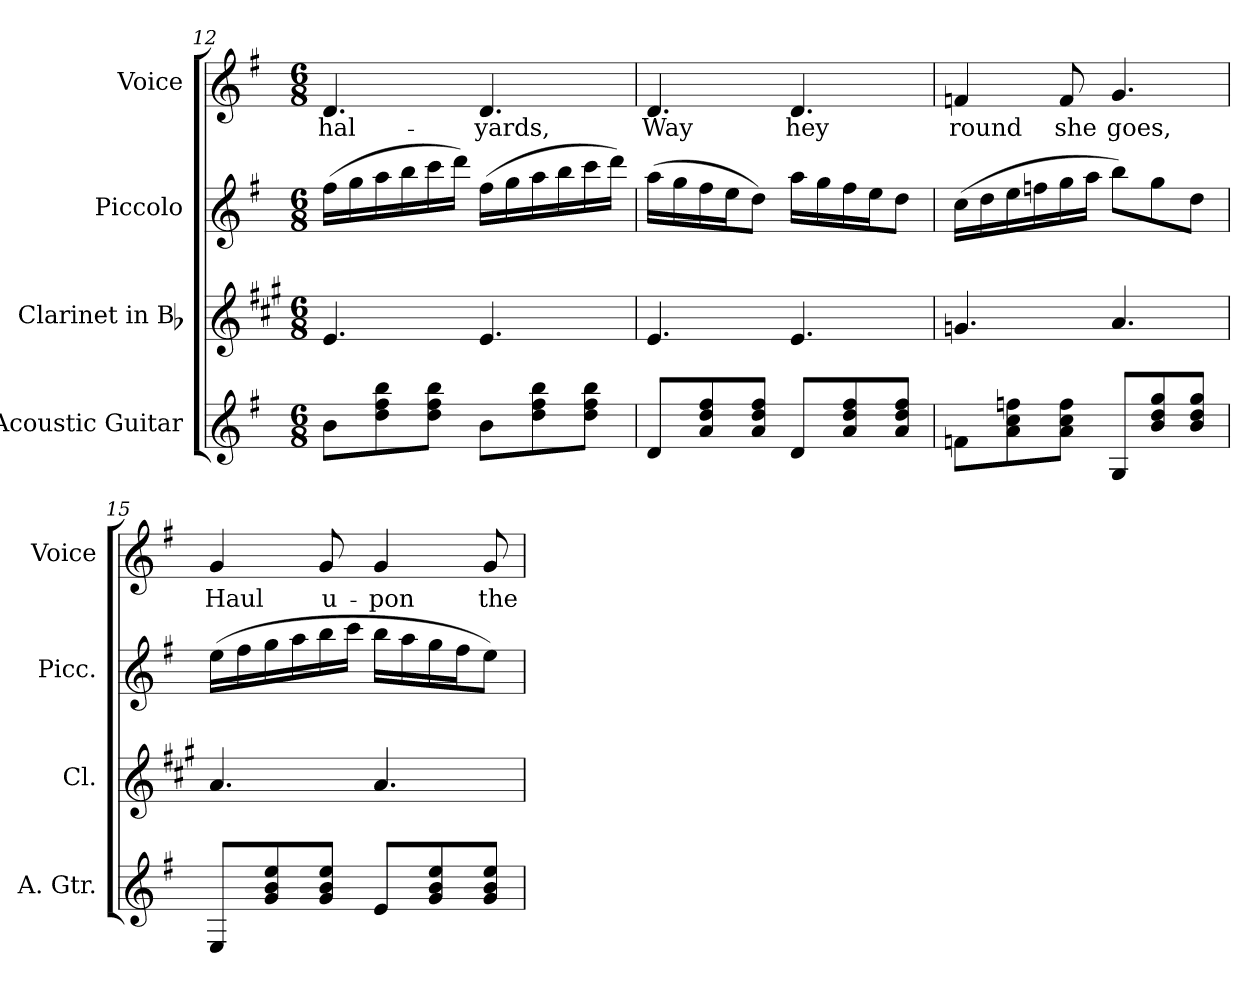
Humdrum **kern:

**kern	**kern	**kern	**kern	**text
*part4	*part3	*part2	*part1	*part1
*staff4	*staff3	*staff2	*staff1	*staff1
*I"Acoustic Guitar	*I"Clarinet in Bb	*I"Piccolo	*I"Voice	*
*I'A. Gtr.	*I'Cl.	*I'Picc.	*I'Voice	*
*clefG2	*clefG2	*clefG2	*clefG2	*
*ITrd7c12	*ITrd1c2	*ITrd-7c-12	*	*
*k[f#]	*k[f#]	*k[f#]	*k[f#]	*
*G:	*G:	*G:	*G:	*
*M6/8	*M6/8	*M6/8	*M6/8	*
=12	=12	=12	=12	=12
!	!	!	!	!LO:LY:b:color=#000000
8Bi\L	4.di/	(16fff#i\LL	4.di/	hal-
.	.	16gggi\	.	.
8di\ 8f#i\ 8bi\	.	16aaai\	.	.
.	.	16bbbi\	.	.
8di\ 8f#i\ 8bi\J	.	16cccci\	.	.
.	.	16ddddi\JJ)	.	.
!	!	!	!	!LO:LY:b:color=#000000
8Bi\L	4.di/	(16fff#i\LL	4.di/	-yards,
.	.	16gggi\	.	.
8di\ 8f#i\ 8bi\	.	16aaai\	.	.
.	.	16bbbi\	.	.
8di\ 8f#i\ 8bi\J	.	16cccci\	.	.
.	.	16ddddi\JJ)	.	.
=13	=13	=13	=13	=13
!	!	!	!	!LO:LY:b:color=#000000
8Di/L	4.di/	(16aaai\LL	4.di/	Way
.	.	16gggi\	.	.
8Ai/ 8di/ 8f#i/	.	16fff#i\	.	.
.	.	16eeei\J	.	.
8Ai/ 8di/ 8f#i/J	.	8dddi\J)	.	.
!	!	!	!	!LO:LY:b:color=#000000
8Di/L	4.di/	16aaai\LL	4.di/	hey
.	.	16gggi\	.	.
8Ai/ 8di/ 8f#i/	.	16fff#i\	.	.
.	.	16eeei\J	.	.
8Ai/ 8di/ 8f#i/J	.	8dddi\J	.	.
!!LO:LB:g=z
=14	=14	=14	=14	=14
!	!	!	!	!LO:LY:b:color=#000000
8Fni\L	4.fni/	(16ccci\LL	4fni/	round
.	.	16dddi\	.	.
8Ai\ 8ci\ 8fni\	.	16eeei\	.	.
.	.	16fffni\	.	.
!	!	!	!	!LO:LY:b:color=#000000
8Ai\ 8ci\ 8fi\J	.	16gggi\	8fi/	she
.	.	16aaai\JJ	.	.
!	!	!	!	!LO:LY:b:color=#000000
8GGi/L	4.gi/	8bbbi\L)	4.gi/	goes,
8Bi/ 8di/ 8gi/	.	8gggi\	.	.
8Bi/ 8di/ 8gi/J	.	8dddi\J	.	.
=15	=15	=15	=15	=15
!	!	!	!	!LO:LY:b:color=#000000
8EEi/L	4.gi/	(16eeei\LL	4gi/	Haul
.	.	16fff#i\	.	.
8Gi/ 8Bi/ 8ei/	.	16gggi\	.	.
.	.	16aaai\	.	.
!	!	!	!	!LO:LY:b:color=#000000
8Gi/ 8Bi/ 8ei/J	.	16bbbi\	8gi/	u-
.	.	16cccci\JJ	.	.
!	!	!	!	!LO:LY:b:color=#000000
8Ei/L	4.gi/	16bbbi\LL	4gi/	-pon
.	.	16aaai\	.	.
8Gi/ 8Bi/ 8ei/	.	16gggi\	.	.
.	.	16fff#i\J	.	.
!	!	!	!	!LO:LY:b:color=#000000
8Gi/ 8Bi/ 8ei/J	.	8eeei\J)	8gi/	the
=	=	=	=	=
*-	*-	*-	*-	*-
